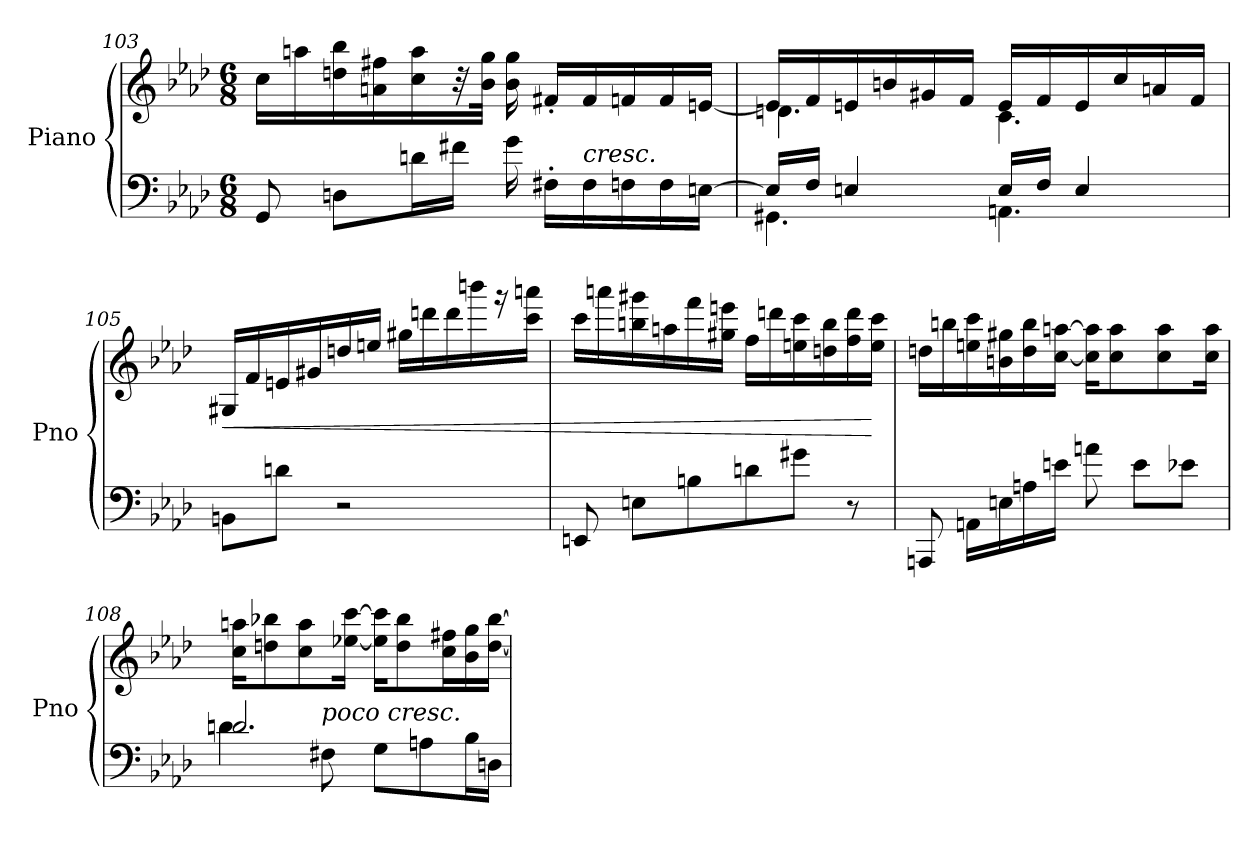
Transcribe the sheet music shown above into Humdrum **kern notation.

**kern	**kern	**dynam
*part1	*part1	*part1
*staff2	*staff1	*staff1/2
*I"Piano	*	*
*I'Pno	*	*
!!LO:LB:g=z
*clefF4	*clefG2	*
*k[b-e-a-d-]	*k[b-e-a-d-]	*
*M6/8	*M6/8	*
=103	=103	=103
8GG/	16cc\LL	.
.	16aan\	.
8Dn\L	16ddn\ 16bb-\	.
.	16an\ 16ff#X\	.
16dn\L	16cc\ 16aa\	.
16f#X\JJ	32r	.
.	32b-\ 32gg\JJk	.
16g\	16b-\ 16gg\	.
16F#X'\LL	16f#X'/LL	.
!LO:TX:a:i:t=cresc.	!	!
16F#\	16f#/	.
16Fn\	16fn/	.
16F\	16f/	.
[16En\JJ	[16en/JJ	.
=104	=104	=104
*^	*^	*
16E/LL]	4.GG#X\	16e/LL]	4.dn\	.
16F/JJ	.	16f/	.	.
4En/	.	16en/	.	.
.	.	16bn/	.	.
.	.	16g#X/	.	.
.	.	16f/JJ	.	.
16E/LL	4.AAn\	16e/LL	4.c\	.
16F/JJ	.	16f/	.	.
4E/	.	16e/	.	.
.	.	16cc/	.	.
.	.	16an/	.	.
.	.	16f/JJ	.	.
*v	*v	*	*	*
*	*v	*v	*
=105	=105	=105
!	!	!LO:HP:b
8BBn\L	16G#X/LL	<
.	16f/	.
8dn\J	16en/	.
.	16g#X/	.
2r	16ddn/	.
.	16een/JJ	.
.	16gg#X\LL	.
.	16dddn\	.
.	16ddd\	.
.	16bbbn\	.
.	16rggg	.
.	16ccc\ 16aaan\JJ	.
!!LO:LB:g=z
=106	=106	=106
8EEn/	16ccc\LL	.
.	16aaan\	.
8En\L	16bbn\ 16ggg#X\	.
.	16aan\	.
8Bn\	16fff\	.
.	16gg#X\ 16eeen\JJ	.
8dn\	16ff\LL	.
.	16dddn\	.
8g#X\J	16een\ 16ccc\	.
.	16ddn\ 16bb\	.
8r	16ff\ 16ddd\	.
.	16ee\ 16ccc\JJ	[
=107	=107	=107
8AAAn/	16ddn\LL	.
.	16bbn\	.
16AAn\LL	16een\ 16ccc\	.
16En\	16bn\ 16gg#X\	.
16An\	16dd\ 16bb\	.
16en\JJ	[16cc\ [16aan\JJ	.
8an\	16cc\] 16aa\]KL	.
.	8cc\ 8aa\	.
8e\L	.	.
.	8cc\ 8aa\	.
8e-X\J	.	.
.	16cc\ 16aa\Jk	.
=108	=108	=108
*^	*	*
2.dn/	4d\	16cc\ 16aan\KL	.
.	.	8ddn\ 8bb-X\	.
.	.	8cc\ 8aa\	.
!	!LO:TX:a:i:t=poco cresc.	!	!
.	8F#X\	.	.
.	.	[16ee-X\ [16ccc\Jk	.
.	8G\L	16ee-\] 16ccc\]KL	.
.	.	8dd\ 8bb-\	.
.	8An\	.	.
.	.	16cc\ 16ff#X\L	.
.	16B-\L	16b-\ 16gg\	.
.	16Dn\JJ	[16dd\ [16bb-\JJ	.
*v	*v	*	*
=	=	=
*-	*-	*-
